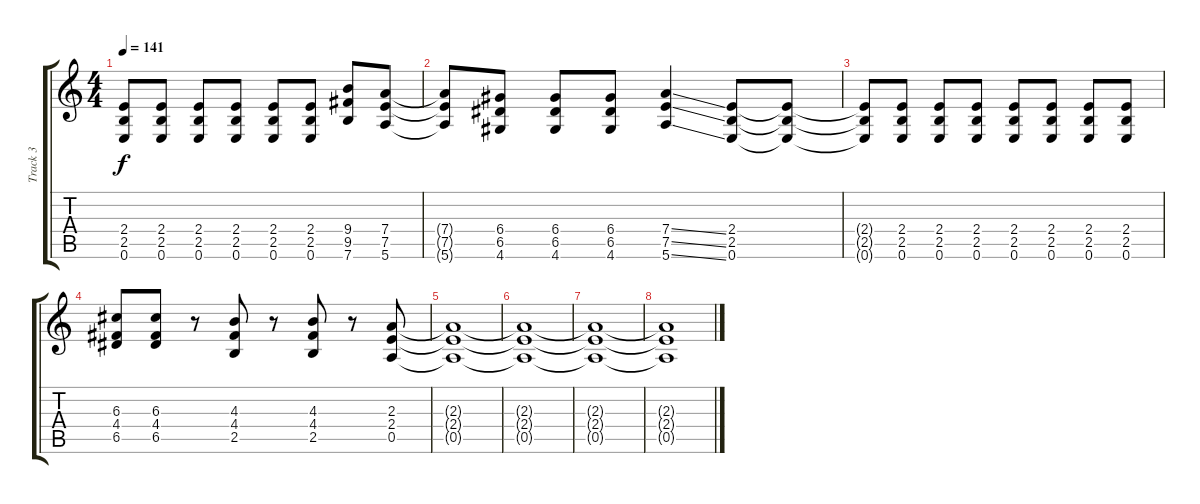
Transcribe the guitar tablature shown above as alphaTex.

\track ("Track 3" "Track 3") {instrument distortionguitar}
\staff {score tabs}
\tuning (E4 B3 G3 D3 A2 E2) {hide}
\ts (4 4)
\tempo 141
\clef g2
\ks c
(2.4{t} 2.5{t} 0.6{t}).8{dy f} (2.4 2.5 0.6).8 (2.4 2.5 0.6).8 (2.4 2.5 0.6).8 (2.4 2.5 0.6).8 (2.4 2.5 0.6).8 (9.4 9.5 7.6).8 (7.4 7.5 5.6).8 |
(7.4{t} 7.5{t} 5.6{t}).8 (6.4 6.5 4.6).8 (6.4 6.5 4.6).8 (6.4 6.5 4.6).8 (7.4{ss} 7.5{ss} 5.6{ss}).4 (2.4 2.5 0.6).8 (2.4{t} 2.5{t} 0.6{t}).8 |
(2.4{t} 2.5{t} 0.6{t}).8 (2.4 2.5 0.6).8 (2.4 2.5 0.6).8 (2.4 2.5 0.6).8 (2.4 2.5 0.6).8 (2.4 2.5 0.6).8 (2.4 2.5 0.6).8 (2.4 2.5 0.6).8 |
(6.3 4.4 6.5).8 (6.3 4.4 6.5).8 r.8 (4.3 4.4 2.5).8 r.8 (4.3 4.4 2.5).8 r.8 (2.3 2.4 0.5).8 |
(2.3{t} 2.4{t} 0.5{t}).1 |
(2.3{t} 2.4{t} 0.5{t}).1 |
(2.3{t} 2.4{t} 0.5{t}).1 |
(2.3{t} 2.4{t} 0.5{t}).1
